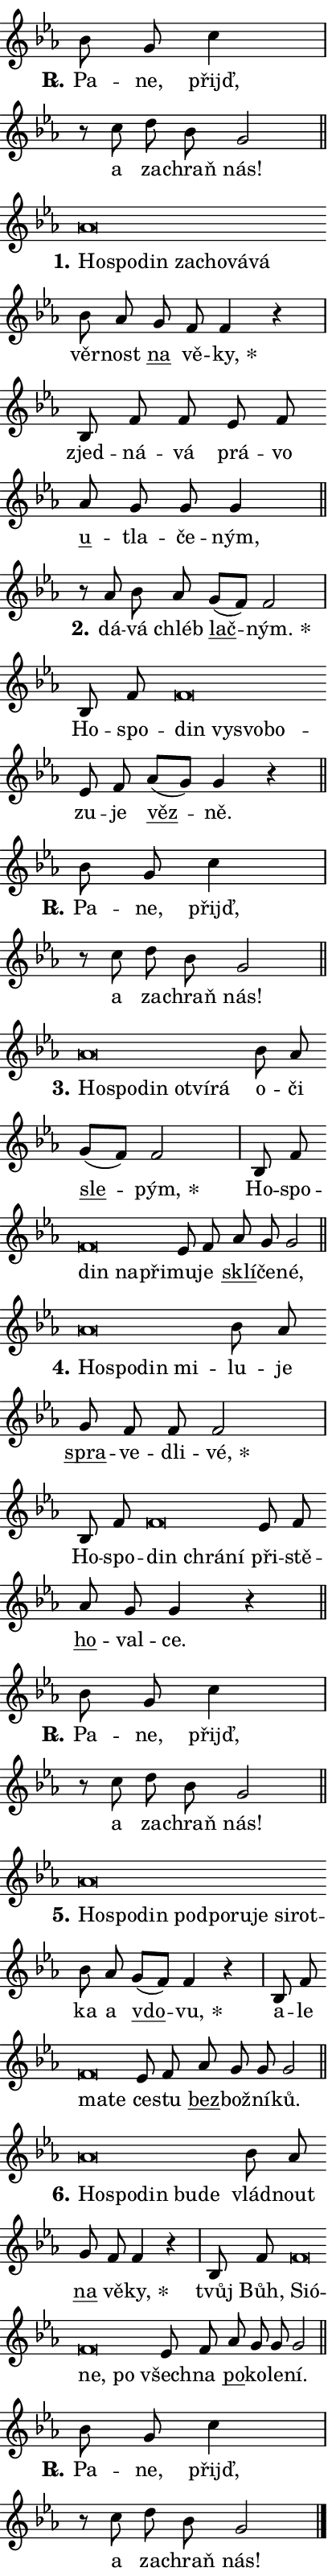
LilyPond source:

\version "2.24.0"
\header { tagline = "" }
\paper {
  indent = 0\cm
  top-margin = 0\cm
  right-margin = 0.13\cm % to fit lyric hyphens
  bottom-margin = 0\cm
  left-margin = 0\cm
  paper-width = 7\cm
  page-breaking = #ly:one-page-breaking
  system-system-spacing.basic-distance = #11
  score-system-spacing.basic-distance = #11
  ragged-last = ##f
}


%% Author: Thomas Morley
%% https://lists.gnu.org/archive/html/lilypond-user/2020-05/msg00002.html
#(define (line-position grob)
"Returns position of @var[grob} in current system:
   @code{'start}, if at first time-step
   @code{'end}, if at last time-step
   @code{'middle} otherwise
"
  (let* ((col (ly:item-get-column grob))
         (ln (ly:grob-object col 'left-neighbor))
         (rn (ly:grob-object col 'right-neighbor))
         (col-to-check-left (if (ly:grob? ln) ln col))
         (col-to-check-right (if (ly:grob? rn) rn col))
         (break-dir-left
           (and
             (ly:grob-property col-to-check-left 'non-musical #f)
             (ly:item-break-dir col-to-check-left)))
         (break-dir-right
           (and
             (ly:grob-property col-to-check-right 'non-musical #f)
             (ly:item-break-dir col-to-check-right))))
        (cond ((eqv? 1 break-dir-left) 'start)
              ((eqv? -1 break-dir-right) 'end)
              (else 'middle))))

#(define (tranparent-at-line-position vctor)
  (lambda (grob)
  "Relying on @code{line-position} select the relevant enry from @var{vctor}.
Used to determine transparency,"
    (case (line-position grob)
      ((end) (not (vector-ref vctor 0)))
      ((middle) (not (vector-ref vctor 1)))
      ((start) (not (vector-ref vctor 2))))))

noteHeadBreakVisibility =
#(define-music-function (break-visibility)(vector?)
"Makes @code{NoteHead}s transparent relying on @var{break-visibility}"
#{
  \override NoteHead.transparent =
    #(tranparent-at-line-position break-visibility)
#})

#(define delete-ledgers-for-transparent-note-heads
  (lambda (grob)
    "Reads whether a @code{NoteHead} is transparent.
If so this @code{NoteHead} is removed from @code{'note-heads} from
@var{grob}, which is supposed to be @code{LedgerLineSpanner}.
As a result ledgers are not printed for this @code{NoteHead}"
    (let* ((nhds-array (ly:grob-object grob 'note-heads))
           (nhds-list
             (if (ly:grob-array? nhds-array)
                 (ly:grob-array->list nhds-array)
                 '()))
           ;; Relies on the transparent-property being done before
           ;; Staff.LedgerLineSpanner.after-line-breaking is executed.
           ;; This is fragile ...
           (to-keep
             (remove
               (lambda (nhd)
                 (ly:grob-property nhd 'transparent #f))
               nhds-list)))
      ;; TODO find a better method to iterate over grob-arrays, similiar
      ;; to filter/remove etc for lists
      ;; For now rebuilt from scratch
      (set! (ly:grob-object grob 'note-heads)  '())
      (for-each
        (lambda (nhd)
          (ly:pointer-group-interface::add-grob grob 'note-heads nhd))
        to-keep))))

squashNotes = {
  \override NoteHead.X-extent = #'(-0.2 . 0.2)
  \override NoteHead.Y-extent = #'(-0.75 . 0)
  \override NoteHead.stencil =
    #(lambda (grob)
       (let ((pos (ly:grob-property grob 'staff-position)))
         (begin
           (if (< pos -7) (display "ERROR: Lower brevis then expected\n") (display ""))
           (if (<= pos -6) ly:text-interface::print ly:note-head::print))))
}
unSquashNotes = {
  \revert NoteHead.X-extent
  \revert NoteHead.Y-extent
  \revert NoteHead.stencil
}

hideNotes = \noteHeadBreakVisibility #begin-of-line-visible
unHideNotes = \noteHeadBreakVisibility #all-visible

% work-around for resetting accidentals
% https://lilypond.org/doc/v2.23/Documentation/notation/displaying-rhythms#unmetered-music
cadenzaMeasure = {
  \cadenzaOff
  \partial 1024 s1024
  \cadenzaOn
}

#(define-markup-command (accent layout props text) (markup?)
  "Underline accented syllable"
  (interpret-markup layout props
    #{\markup \override #'(offset . 4.3) \underline { #text }#}))

responsum = \markup \concat {
  "R" \hspace #-1.05 \path #0.1 #'((moveto 0 0.07) (lineto 0.9 0.8)) \hspace #0.05 "."
}

spaceSize = #0.6828661417322834 % exact space size for TeX Gyre Schola

\layout {
  \context {
    \Staff
    \remove "Time_signature_engraver"
    \override LedgerLineSpanner.after-line-breaking = #delete-ledgers-for-transparent-note-heads
  }
  \context {
    \Lyrics {
      \override LyricSpace.minimum-distance = \spaceSize
      \override LyricText.font-name = #"TeX Gyre Schola"
      \override LyricText.font-size = 1
      \override StanzaNumber.font-name = #"TeX Gyre Schola Bold"
      \override StanzaNumber.font-size = 1
    }
  }
  \context {
    \Score 
    \override NoteHead.text =
      #(lambda (grob) 
        (let ((pos (ly:grob-property grob 'staff-position)))
          #{\markup {
            \combine
              \halign #-0.55 \raise #(if (= pos -6) 0 0.5) \override #'(thickness . 2) \draw-line #'(3.2 . 0)
              \musicglyph "noteheads.sM1"
          }#}))
  }
}

% magnetic-lyrics.ily
%
%   written by
%     Jean Abou Samra <jean@abou-samra.fr>
%     Werner Lemberg <wl@gnu.org>
%
%   adapted by
%     Jiri Hon <jiri.hon@gmail.com>
%
% Version 2022-Apr-15

% https://www.mail-archive.com/lilypond-user@gnu.org/msg149350.html

#(define (Left_hyphen_pointer_engraver context)
   "Collect syllable-hyphen-syllable occurrences in lyrics and store
them in properties.  This engraver only looks to the left.  For
example, if the lyrics input is @code{foo -- bar}, it does the
following.

@itemize @bullet
@item
Set the @code{text} property of the @code{LyricHyphen} grob between
@q{foo} and @q{bar} to @code{foo}.

@item
Set the @code{left-hyphen} property of the @code{LyricText} grob with
text @q{foo} to the @code{LyricHyphen} grob between @q{foo} and
@q{bar}.
@end itemize

Use this auxiliary engraver in combination with the
@code{lyric-@/text::@/apply-@/magnetic-@/offset!} hook."
   (let ((hyphen #f)
         (text #f))
     (make-engraver
      (acknowledgers
       ((lyric-syllable-interface engraver grob source-engraver)
        (set! text grob)))
      (end-acknowledgers
       ((lyric-hyphen-interface engraver grob source-engraver)
        ;(when (not (grob::has-interface grob 'lyric-space-interface))
          (set! hyphen grob)));)
      ((stop-translation-timestep engraver)
       (when (and text hyphen)
         (ly:grob-set-object! text 'left-hyphen hyphen))
       (set! text #f)
       (set! hyphen #f)))))

#(define (lyric-text::apply-magnetic-offset! grob)
   "If the space between two syllables is less than the value in
property @code{LyricText@/.details@/.squash-threshold}, move the right
syllable to the left so that it gets concatenated with the left
syllable.

Use this function as a hook for
@code{LyricText@/.after-@/line-@/breaking} if the
@code{Left_@/hyphen_@/pointer_@/engraver} is active."
   (let ((hyphen (ly:grob-object grob 'left-hyphen #f)))
     (when hyphen
       (let ((left-text (ly:spanner-bound hyphen LEFT)))
         (when (grob::has-interface left-text 'lyric-syllable-interface)
           (let* ((common (ly:grob-common-refpoint grob left-text X))
                  (this-x-ext (ly:grob-extent grob common X))
                  (left-x-ext
                   (begin
                     ;; Trigger magnetism for left-text.
                     (ly:grob-property left-text 'after-line-breaking)
                     (ly:grob-extent left-text common X)))
                  ;; `delta` is the gap width between two syllables.
                  (delta (- (interval-start this-x-ext)
                            (interval-end left-x-ext)))
                  (details (ly:grob-property grob 'details))
                  (threshold (assoc-get 'squash-threshold details 0.2)))
             (when (< delta threshold)
               (let* (;; We have to manipulate the input text so that
                      ;; ligatures crossing syllable boundaries are not
                      ;; disabled.  For languages based on the Latin
                      ;; script this is essentially a beautification.
                      ;; However, for non-Western scripts it can be a
                      ;; necessity.
                      (lt (ly:grob-property left-text 'text))
                      (rt (ly:grob-property grob 'text))
                      (is-space (grob::has-interface hyphen 'lyric-space-interface))
                      (space (if is-space " " ""))
                      (extra-delta (if is-space spaceSize 0))
                      ;; Append new syllable.
                      (ltrt-space (if (and (string? lt) (string? rt))
                                (string-append lt space rt)
                                (make-concat-markup (list lt space rt))))
                      ;; Right-align `ltrt` to the right side.
                      (ltrt-space-markup (grob-interpret-markup
                               grob
                               (make-translate-markup
                                (cons (interval-length this-x-ext) 0)
                                (make-right-align-markup ltrt-space)))))
                 (begin
                   ;; Don't print `left-text`.
                   (ly:grob-set-property! left-text 'stencil #f)
                   ;; Set text and stencil (which holds all collected
                   ;; syllables so far) and shift it to the left.
                   (ly:grob-set-property! grob 'text ltrt-space)
                   (ly:grob-set-property! grob 'stencil ltrt-space-markup)
                   (ly:grob-translate-axis! grob (- (- delta extra-delta)) X))))))))))


#(define (lyric-hyphen::displace-bounds-first grob)
   ;; Make very sure this callback isn't triggered too early.
   (let ((left (ly:spanner-bound grob LEFT))
         (right (ly:spanner-bound grob RIGHT)))
     (ly:grob-property left 'after-line-breaking)
     (ly:grob-property right 'after-line-breaking)
     (ly:lyric-hyphen::print grob)))

squashThreshold = #0.4

\layout {
  \context {
    \Lyrics
    \consists #Left_hyphen_pointer_engraver
    \override LyricText.after-line-breaking =
      #lyric-text::apply-magnetic-offset!
    \override LyricHyphen.stencil = #lyric-hyphen::displace-bounds-first
    \override LyricText.details.squash-threshold = \squashThreshold
    \override LyricHyphen.minimum-distance = 0
    \override LyricHyphen.minimum-length = \squashThreshold
  }
}

squashText = \override LyricText.details.squash-threshold = 9999
unSquashText = \override LyricText.details.squash-threshold = \squashThreshold

leftText = \override LyricText.self-alignment-X = #LEFT
unLeftText = \revert LyricText.self-alignment-X

starOffset = #(lambda (grob) 
                (let ((x_offset (ly:self-alignment-interface::aligned-on-x-parent grob)))
                  (if (= x_offset 0) 0 (+ x_offset 1.2))))

star = #(define-music-function (syllable)(string?)
"Append star separator at the end of a syllable"
#{
  \once \override LyricText.X-offset = #starOffset
  \lyricmode { \markup {
    #syllable
    \override #'((font-name . "TeX Gyre Schola Bold")) \hspace #0.2 \lower #0.65 \larger "*"
  } }
#})

starAccent = #(define-music-function (syllable)(string?)
"Append star separator at the end of a syllable and make accent"
#{
  \once \override LyricText.X-offset = #starOffset
  \lyricmode { \markup {
    \accent #syllable
    \override #'((font-name . "TeX Gyre Schola Bold")) \hspace #0.2 \lower #0.65 \larger "*"
  } }
#})

breath = #(define-music-function (syllable)(string?)
"Append breathing indicator at the end of a syllable"
#{
  \lyricmode { \markup { #syllable "+" } }
#})

optionalBreath = #(define-music-function (syllable)(string?)
"Append optional breathing indicator at the end of a syllable"
#{
  \lyricmode { \markup { #syllable "(+)" } }
#})


\score {
    <<
        \new Voice = "melody" { \cadenzaOn \key es \major \relative { bes'8 g c4 \cadenzaMeasure \bar "|" r8 c d bes g2 \cadenzaMeasure \bar "||" \break } }
        \new Lyrics \lyricsto "melody" { \lyricmode { \set stanza = \responsum
Pa -- ne, přijď, a za -- chraň nás! } }
    >>
    \layout {}
}

\score {
    <<
        \new Voice = "melody" { \cadenzaOn \key es \major \relative { \squashNotes as'\breve*1/16 \hideNotes \breve*1/16 \bar "" \breve*1/16 \bar "" \breve*1/16 \bar "" \breve*1/16 \bar "" \breve*1/16 \breve*1/16 \bar "" \unHideNotes \unSquashNotes bes8 as \bar "" g f f4 r \cadenzaMeasure \bar "|" bes,8 f' f es8 f \bar "" as g g g4 \cadenzaMeasure \bar "||" \break } }
        \new Lyrics \lyricsto "melody" { \lyricmode { \set stanza = "1."
\leftText Ho -- \squashText spo -- din za -- cho -- vá -- vá \unLeftText \unSquashText věr -- nost \markup \accent na vě -- \star ky, zjed -- ná -- vá prá -- vo \markup \accent u -- tla -- če -- ným, } }
    >>
    \layout {}
}

\score {
    <<
        \new Voice = "melody" { \cadenzaOn \key es \major \relative { r8 as' bes8 as \bar "" g[( f)] f2 \cadenzaMeasure \bar "|" bes,8 f' \bar "" \squashNotes f\breve*1/16 \hideNotes \breve*1/16 \bar "" \breve*1/16 \breve*1/16 \bar "" \unHideNotes \unSquashNotes es8 f \bar "" as[( g)] g4 r \cadenzaMeasure \bar "||" \break } }
        \new Lyrics \lyricsto "melody" { \lyricmode { \set stanza = "2."
dá -- vá chléb \markup \accent lač -- \star ným. Ho -- spo -- \leftText din \squashText vy -- svo -- bo -- \unLeftText \unSquashText zu -- je \markup \accent věz -- ně. } }
    >>
    \layout {}
}

\score {
    <<
        \new Voice = "melody" { \cadenzaOn \key es \major \relative { bes'8 g c4 \cadenzaMeasure \bar "|" r8 c d bes g2 \cadenzaMeasure \bar "||" \break } }
        \new Lyrics \lyricsto "melody" { \lyricmode { \set stanza = \responsum
Pa -- ne, přijď, a za -- chraň nás! } }
    >>
    \layout {}
}

\score {
    <<
        \new Voice = "melody" { \cadenzaOn \key es \major \relative { \squashNotes as'\breve*1/16 \hideNotes \breve*1/16 \bar "" \breve*1/16 \bar "" \breve*1/16 \bar "" \breve*1/16 \breve*1/16 \bar "" \unHideNotes \unSquashNotes bes8 as \bar "" g[( f)] f2 \cadenzaMeasure \bar "|" bes,8 f' \bar "" \squashNotes f\breve*1/16 \hideNotes \breve*1/16 \breve*1/16 \bar "" \unHideNotes \unSquashNotes es8 f \bar "" as g g2 \cadenzaMeasure \bar "||" \break } }
        \new Lyrics \lyricsto "melody" { \lyricmode { \set stanza = "3."
\leftText Ho -- \squashText spo -- din o -- tví -- rá \unLeftText \unSquashText o -- či \markup \accent sle -- \star pým, Ho -- spo -- \leftText din \squashText na -- při -- \unLeftText \unSquashText mu -- je \markup \accent sklí -- če -- né, } }
    >>
    \layout {}
}

\score {
    <<
        \new Voice = "melody" { \cadenzaOn \key es \major \relative { \squashNotes as'\breve*1/16 \hideNotes \breve*1/16 \bar "" \breve*1/16 \breve*1/16 \bar "" \unHideNotes \unSquashNotes bes8 as \bar "" g f f f2 \cadenzaMeasure \bar "|" bes,8 f' \bar "" \squashNotes f\breve*1/16 \hideNotes \breve*1/16 \breve*1/16 \bar "" \unHideNotes \unSquashNotes es8 f \bar "" as g g4 r \cadenzaMeasure \bar "||" \break } }
        \new Lyrics \lyricsto "melody" { \lyricmode { \set stanza = "4."
\leftText Ho -- \squashText spo -- din mi -- \unLeftText \unSquashText lu -- je \markup \accent spra -- ve -- dli -- \star vé, Ho -- spo -- \leftText din \squashText chrá -- ní \unLeftText \unSquashText při -- stě -- \markup \accent ho -- val -- ce. } }
    >>
    \layout {}
}

\score {
    <<
        \new Voice = "melody" { \cadenzaOn \key es \major \relative { bes'8 g c4 \cadenzaMeasure \bar "|" r8 c d bes g2 \cadenzaMeasure \bar "||" \break } }
        \new Lyrics \lyricsto "melody" { \lyricmode { \set stanza = \responsum
Pa -- ne, přijď, a za -- chraň nás! } }
    >>
    \layout {}
}

\score {
    <<
        \new Voice = "melody" { \cadenzaOn \key es \major \relative { \squashNotes as'\breve*1/16 \hideNotes \breve*1/16 \bar "" \breve*1/16 \bar "" \breve*1/16 \bar "" \breve*1/16 \bar "" \breve*1/16 \bar "" \breve*1/16 \bar "" \breve*1/16 \breve*1/16 \bar "" \unHideNotes \unSquashNotes bes8 as \bar "" g[( f)] f4 r \cadenzaMeasure \bar "|" bes,8 f' \bar "" \squashNotes f\breve*1/16 \hideNotes \breve*1/16 \bar "" \unHideNotes \unSquashNotes es8 f \bar "" as g g g2 \cadenzaMeasure \bar "||" \break } }
        \new Lyrics \lyricsto "melody" { \lyricmode { \set stanza = "5."
\leftText Ho -- \squashText spo -- din pod -- po -- ru -- je si -- rot -- \unLeftText \unSquashText ka a \markup \accent vdo -- \star vu, a -- le \leftText ma -- \squashText te \unLeftText \unSquashText ce -- stu \markup \accent bez -- bož -- ní -- ků. } }
    >>
    \layout {}
}

\score {
    <<
        \new Voice = "melody" { \cadenzaOn \key es \major \relative { \squashNotes as'\breve*1/16 \hideNotes \breve*1/16 \bar "" \breve*1/16 \bar "" \breve*1/16 \breve*1/16 \bar "" \unHideNotes \unSquashNotes bes8 as \bar "" g f f4 r \cadenzaMeasure \bar "|" bes,8 f' \bar "" \squashNotes f\breve*1/16 \hideNotes \breve*1/16 \bar "" \breve*1/16 \breve*1/16 \bar "" \unHideNotes \unSquashNotes es8 f \bar "" as g g g2 \cadenzaMeasure \bar "||" \break } }
        \new Lyrics \lyricsto "melody" { \lyricmode { \set stanza = "6."
\leftText Ho -- \squashText spo -- din bu -- de \unLeftText \unSquashText vlád -- nout \markup \accent na vě -- \star ky, tvůj Bůh, \leftText Si -- \squashText ó -- ne, po \unLeftText \unSquashText všech -- na \markup \accent po -- ko -- le -- ní. } }
    >>
    \layout {}
}

\score {
    <<
        \new Voice = "melody" { \cadenzaOn \key es \major \relative { bes'8 g c4 \cadenzaMeasure \bar "|" r8 c d bes g2 \cadenzaMeasure \bar "||" \break } \bar "|." }
        \new Lyrics \lyricsto "melody" { \lyricmode { \set stanza = \responsum
Pa -- ne, přijď, a za -- chraň nás! } }
    >>
    \layout {}
}
